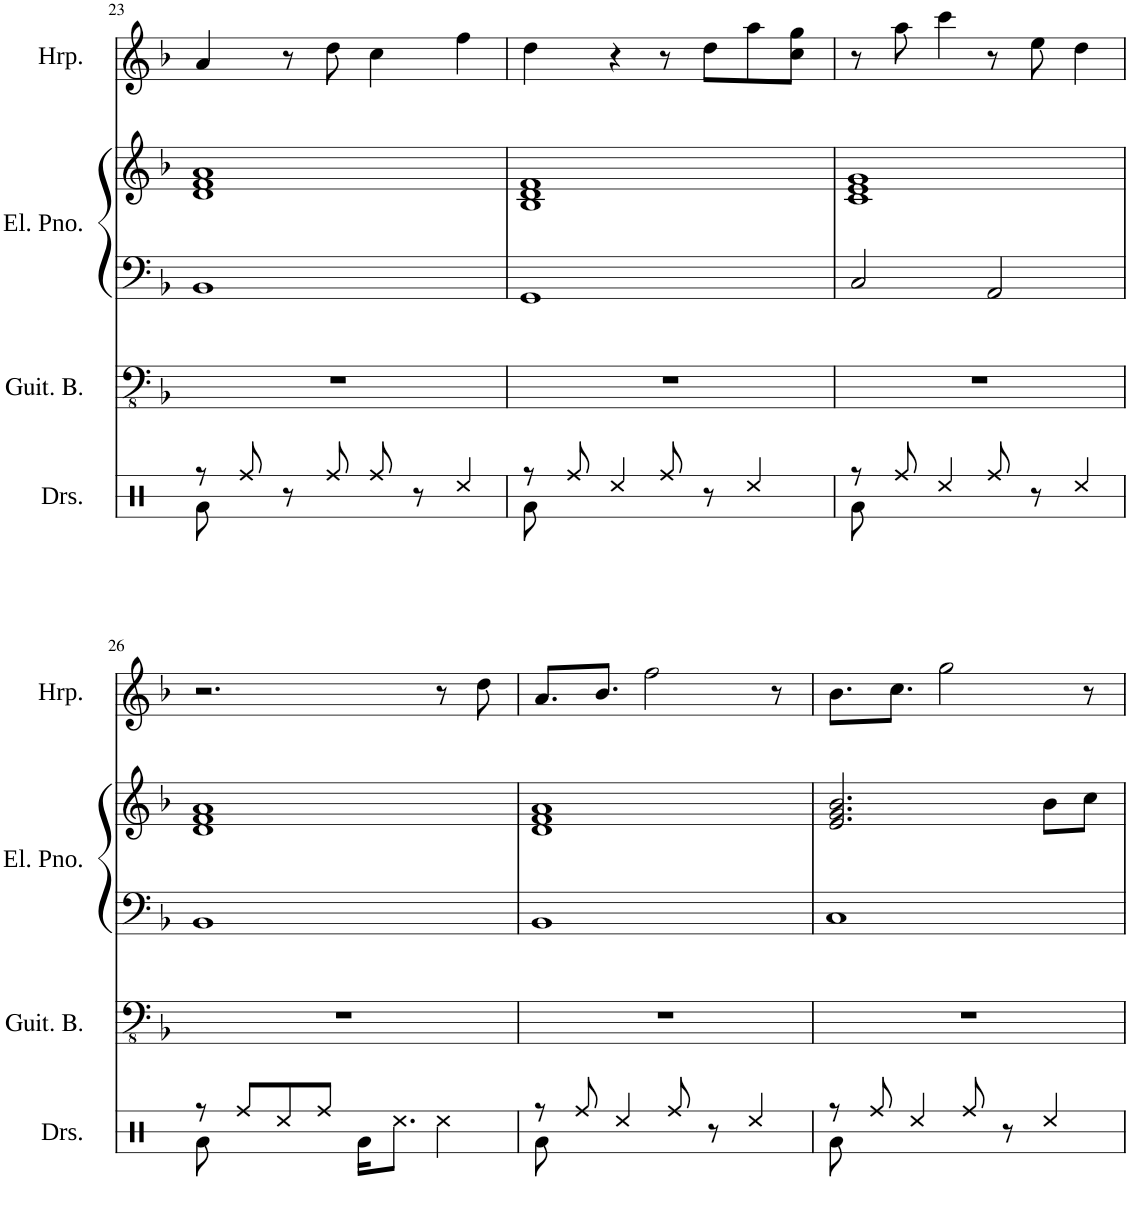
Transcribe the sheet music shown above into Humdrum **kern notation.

**kern	**kern	**kern	**kern	**kern
*part4	*part3	*part2	*part2	*part1
*staff5	*staff4	*staff3	*staff2	*staff1
*I"Drumset	*I"Guitare basse	*I"Electric Piano	*	*I"Harp
*I'Drs.	*I'Guit. B.	*I'El. Pno.	*	*I'Hrp.
!!LO:PB:g=z
*clefX	*clefFv4	*clefF4	*clefG2	*clefG2
*k[]	*k[b-]	*k[b-]	*k[b-]	*k[b-]
*M4/4	*M4/4	*M4/4	*M4/4	*M4/4
=23	=23	=23	=23	=23
*^	*	*	*	*
8r	8Ra\	1r	1BB-	1d 1f 1a	4a/
8Rdd/	2..ryy	.	.	.	.
8r	.	.	.	.	8r
8Rdd/	.	.	.	.	8dd\
8Rdd/	.	.	.	.	4cc\
8r	.	.	.	.	.
4Rcc/	.	.	.	.	4ff\
=24	=24	=24	=24	=24	=24
8r	8Ra\	1r	1GG	1B- 1d 1f	4dd\
8Rdd/	2..ryy	.	.	.	.
4Rcc/	.	.	.	.	4r
8Rdd/	.	.	.	.	8r
8r	.	.	.	.	8dd\L
4Rcc/	.	.	.	.	8aa\
.	.	.	.	.	8cc\ 8gg\J
=25	=25	=25	=25	=25	=25
8r	8Ra\	1r	2C/	1c 1e 1g	8r
8Rdd/	2..ryy	.	.	.	8aa\
4Rcc/	.	.	.	.	4ccc\
8Rdd/	.	.	2AA/	.	8r
8r	.	.	.	.	8ee\
4Rcc/	.	.	.	.	4dd\
!!LO:LB:g=z
=26	=26	=26	=26	=26	=26
8r	8Ra\	1r	1BB-	1d 1f 1a	2.r
8Rdd/L	2..ryy	.	.	.	.
8Rcc/	.	.	.	.	.
8Rdd/J	.	.	.	.	.
16Ra\KL	.	.	.	.	.
8.Rcc\J	.	.	.	.	.
4Rcc\	.	.	.	.	8r
.	.	.	.	.	8dd\
=27	=27	=27	=27	=27	=27
8r	8Ra\	1r	1BB-	1d 1f 1a	8.a/L
8Rdd/	2..ryy	.	.	.	.
.	.	.	.	.	8.b-/J
4Rcc/	.	.	.	.	.
.	.	.	.	.	2ff\
8Rdd/	.	.	.	.	.
8r	.	.	.	.	.
4Rcc/	.	.	.	.	.
.	.	.	.	.	8r
=28	=28	=28	=28	=28	=28
8r	8Ra\	1r	1C	2.e/ 2.g/ 2.b-/	8.b-\L
8Rdd/	2..ryy	.	.	.	.
.	.	.	.	.	8.cc\J
4Rcc/	.	.	.	.	.
.	.	.	.	.	2gg\
8Rdd/	.	.	.	.	.
8r	.	.	.	.	.
4Rcc/	.	.	.	8b-\L	.
.	.	.	.	8cc\J	8r
*v	*v	*	*	*	*
=	=	=	=	=
*-	*-	*-	*-	*-
